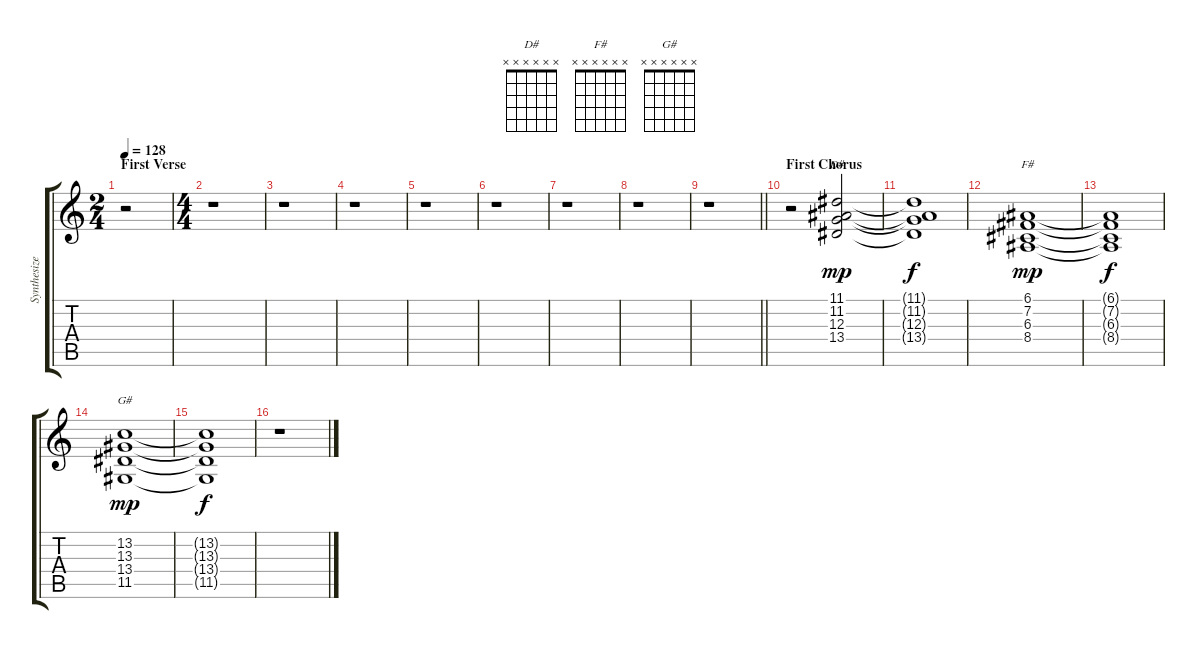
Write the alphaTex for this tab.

\track ("Synthesizer 2" "Synthesize") {instrument lead2sawtooth}
\staff {score tabs}
\tuning (E4 B3 G3 D3 A2 E2) {hide}
\chord ("D#" x x x x x x) {firstfret 0}
\chord ("F#" x x x x x x) {firstfret 0}
\chord ("G#" x x x x x x) {firstfret 0}
\ts (2 4)
\section ("" "First Verse")
\tempo 128
\clef g2
\ks c
r.2{dy mp instrument lead2sawtooth} |
\ts (4 4)
r.1 |
r.1 |
r.1 |
r.1 |
r.1 |
r.1 |
r.1 |
\barLineRight lightlight
r.1 |
\section ("" "First Chorus")
r.2 (11.1 11.2 12.3 13.4).2{ch "D#" instrument lead2sawtooth} |
(11.1{t} 11.2{t} 12.3{t} 13.4{t}).1{dy f} |
(6.1 7.2 6.3 8.4).1{ch "F#" dy mp} |
(6.1{t} 7.2{t} 6.3{t} 8.4{t}).1{dy f} |
(13.2 13.3 13.4 11.5).1{ch "G#" dy mp} |
(13.2{t} 13.3{t} 13.4{t} 11.5{t}).1{dy f} |
r.1
